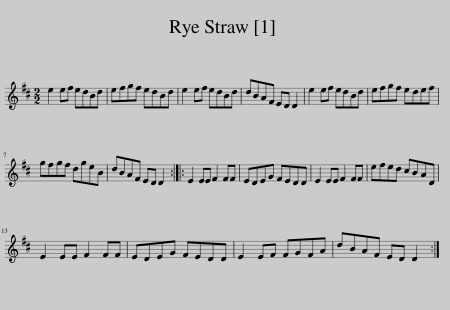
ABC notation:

X:1
L:1/8
M:2/2
I:linebreak $
K:D
V:1 treble
V:1
 e2 ef edBd | efgf edBd | e2 ef edBd | dBAF ED D2 | e2 ef edBd | %5
 efgf edef |$ gfgf dgeB | dBAF ED D2 :: E2 EE F2 FF | EDEG FEDD | %10
 E2 EE F2 FF | efed cBAD |$ E2 EE F2 FF | EDEG FEDD | E2 EF FGFA | %15
 dBAF ED D2 :| %16
